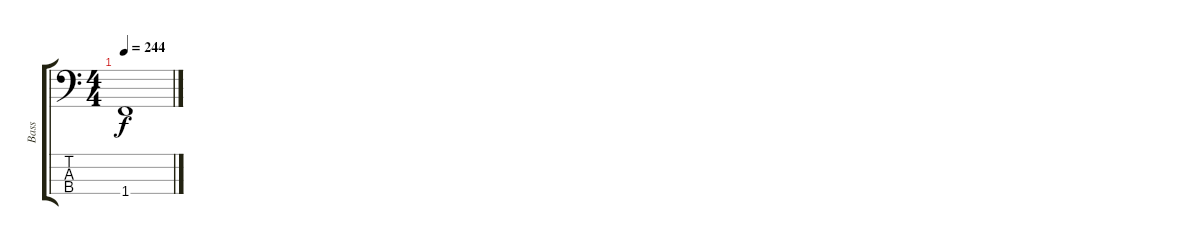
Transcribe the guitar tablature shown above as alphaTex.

\track ("Bass" "Bass") {instrument electricbassfinger}
\staff {score tabs}
\tuning (G2 D2 A1 E1) {hide}
\ts (4 4)
\tempo 244
\clef f4
\ks c
1.4.1{dy f}
